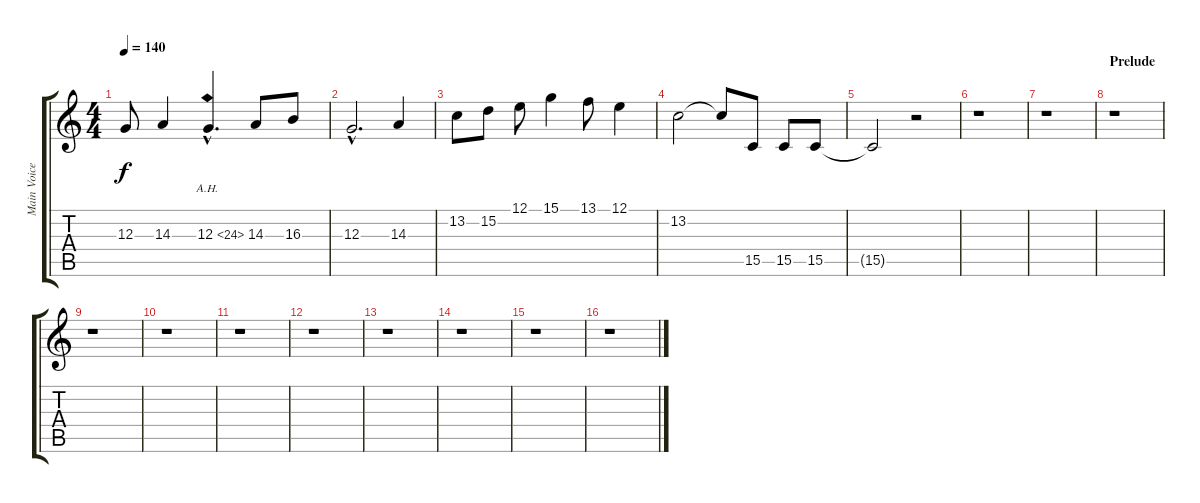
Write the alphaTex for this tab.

\track ("Main Voices" "Main Voice") {instrument lead6voice}
\staff {score tabs}
\tuning (E4 B3 G3 D3 A2 E2) {hide}
\ts (4 4)
\tempo 140
\clef g2
\ks c
12.3.8{dy f} 14.3.4 12.3{ah 12 hac}.4{d} 14.3.8 16.3.8 |
12.3{hac}.2{d} 14.3.4 |
13.2.8 15.2.8 12.1.8 15.1.4 13.1.8 12.1.4 |
13.2.2 13.2{t}.8 15.5.8 15.5.8 15.5.8 |
15.5{t}.2 r.2 |
r.1 |
r.1 |
\section ("" "Prelude")
r.1 |
r.1 |
r.1 |
r.1 |
r.1 |
r.1 |
r.1 |
r.1 |
r.1
